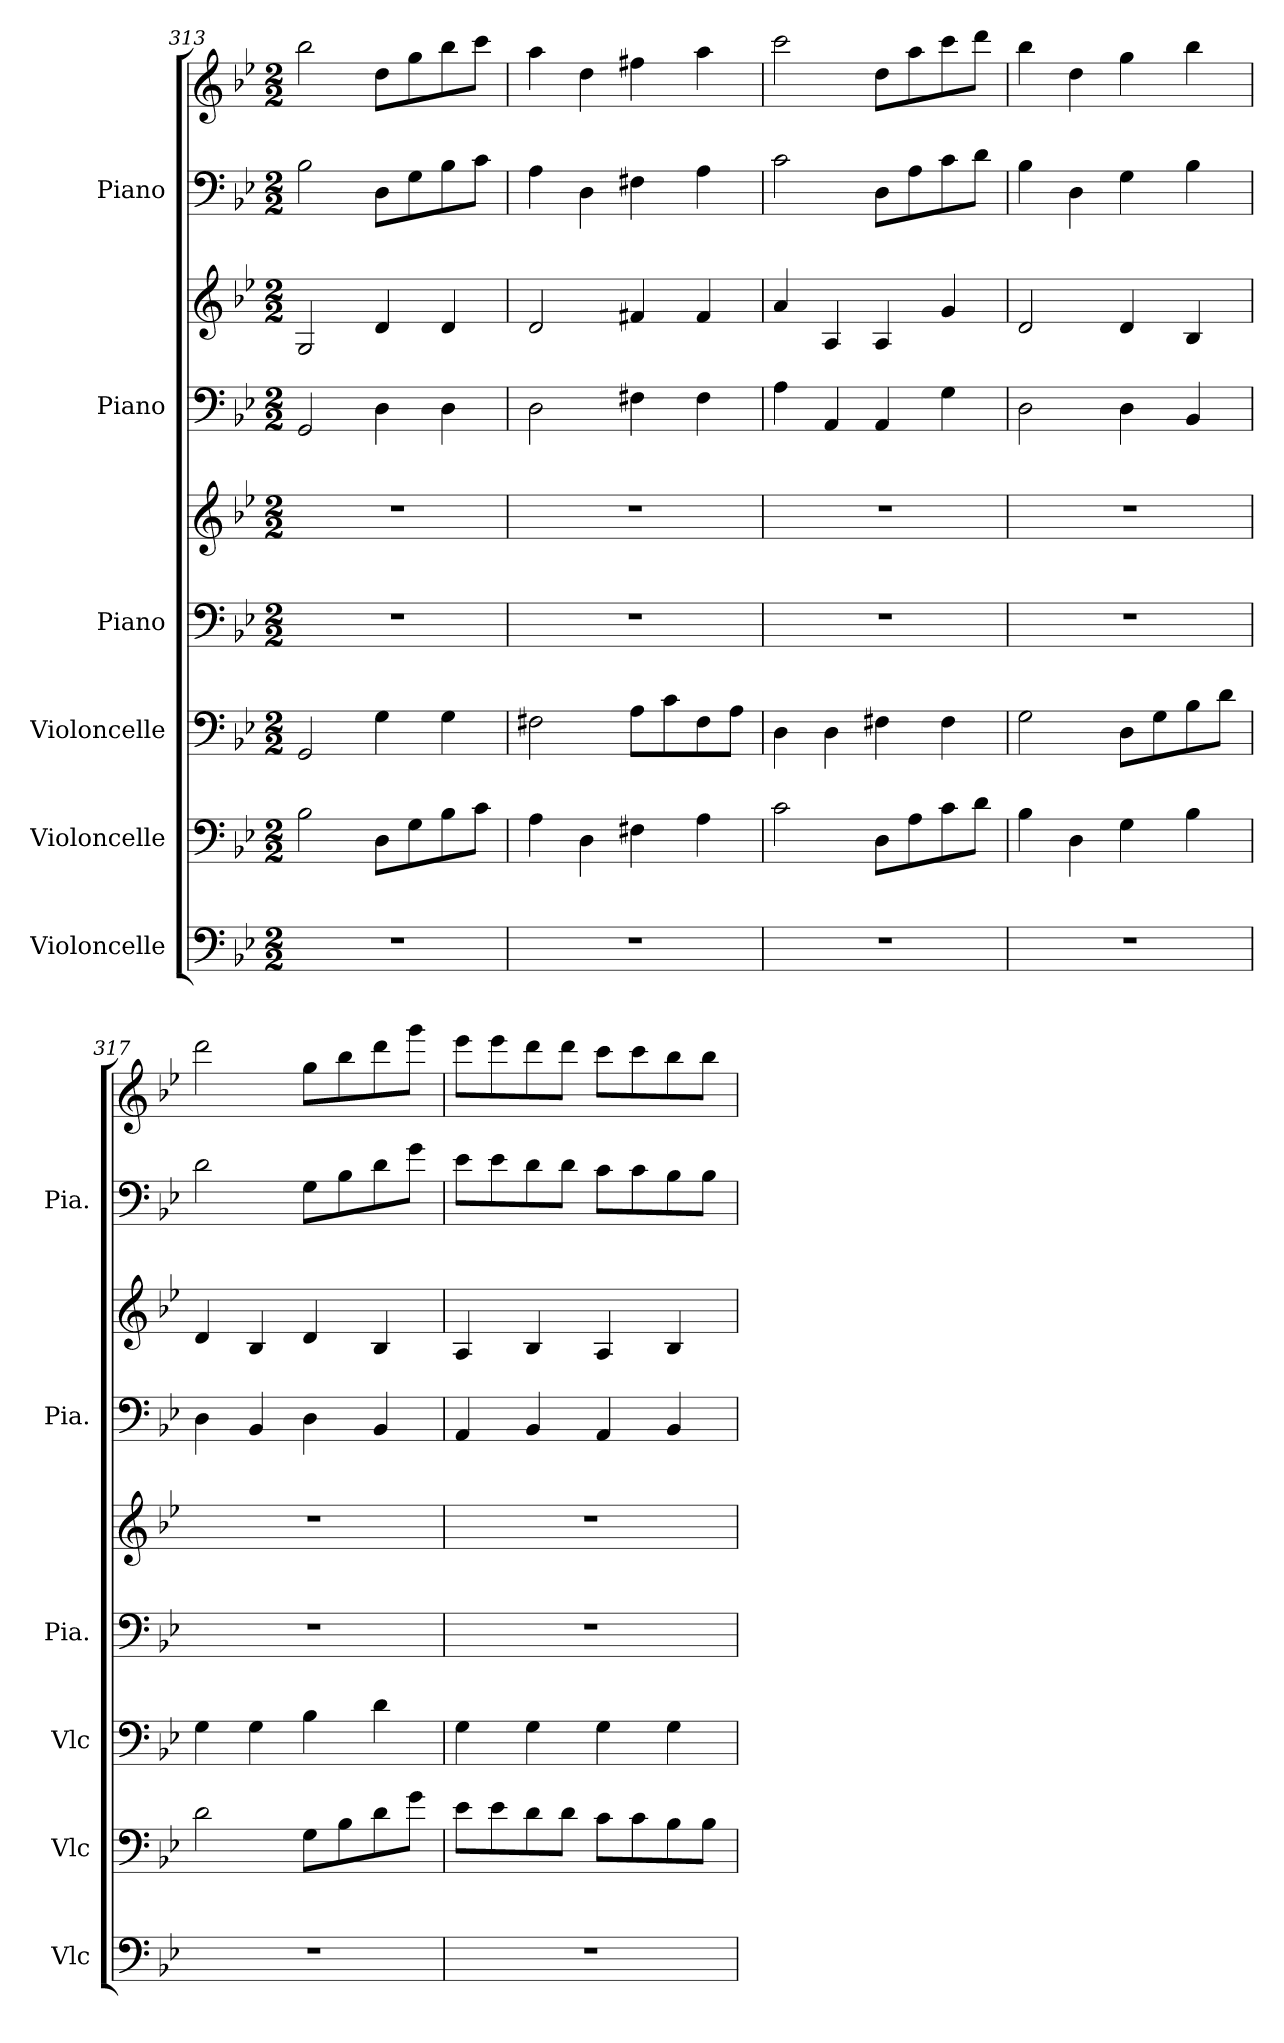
**kern	**kern	**kern	**kern	**kern	**kern	**kern	**kern	**kern
*part6	*part5	*part4	*part3	*part3	*part2	*part2	*part1	*part1
*staff9	*staff8	*staff7	*staff6	*staff5	*staff4	*staff3	*staff2	*staff1
*I"Violoncelle	*I"Violoncelle	*I"Violoncelle	*I"Piano	*	*I"Piano	*	*I"Piano	*
*I'Vlc	*I'Vlc	*I'Vlc	*I'Pia.	*	*I'Pia.	*	*I'Pia.	*
*clefF4	*clefF4	*clefF4	*clefF4	*clefG2	*clefF4	*clefG2	*clefF4	*clefG2
*k[b-e-]	*k[b-e-]	*k[b-e-]	*k[b-e-]	*k[b-e-]	*k[b-e-]	*k[b-e-]	*k[b-e-]	*k[b-e-]
*M2/2	*M2/2	*M2/2	*M2/2	*M2/2	*M2/2	*M2/2	*M2/2	*M2/2
=313	=313	=313	=313	=313	=313	=313	=313	=313
1r	2B-\	2GG/	1r	1r	2GG/	2G/	2B-\	2bb-\
.	8D\L	4G\	.	.	4D\	4d/	8D\L	8dd\L
.	8G\	.	.	.	.	.	8G\	8gg\
.	8B-\	4G\	.	.	4D\	4d/	8B-\	8bb-\
.	8c\J	.	.	.	.	.	8c\J	8ccc\J
=314	=314	=314	=314	=314	=314	=314	=314	=314
1r	4A\	2F#X\	1r	1r	2D\	2d/	4A\	4aa\
.	4D\	.	.	.	.	.	4D\	4dd\
.	4F#X\	8A\L	.	.	4F#X\	4f#X/	4F#X\	4ff#X\
.	.	8c\	.	.	.	.	.	.
.	4A\	8F#\	.	.	4F#\	4f#/	4A\	4aa\
.	.	8A\J	.	.	.	.	.	.
!!LO:PB:g=z
=315	=315	=315	=315	=315	=315	=315	=315	=315
1r	2c\	4D\	1r	1r	4A\	4a/	2c\	2ccc\
.	.	4D\	.	.	4AA/	4A/	.	.
.	8D\L	4F#X\	.	.	4AA/	4A/	8D\L	8dd\L
.	8A\	.	.	.	.	.	8A\	8aa\
.	8c\	4F#\	.	.	4G\	4g/	8c\	8ccc\
.	8d\J	.	.	.	.	.	8d\J	8ddd\J
=316	=316	=316	=316	=316	=316	=316	=316	=316
1r	4B-\	2G\	1r	1r	2D\	2d/	4B-\	4bb-\
.	4D\	.	.	.	.	.	4D\	4dd\
.	4G\	8D\L	.	.	4D\	4d/	4G\	4gg\
.	.	8G\	.	.	.	.	.	.
.	4B-\	8B-\	.	.	4BB-/	4B-/	4B-\	4bb-\
.	.	8d\J	.	.	.	.	.	.
=317	=317	=317	=317	=317	=317	=317	=317	=317
1r	2d\	4G\	1r	1r	4D\	4d/	2d\	2ddd\
.	.	4G\	.	.	4BB-/	4B-/	.	.
.	8G\L	4B-\	.	.	4D\	4d/	8G\L	8gg\L
.	8B-\	.	.	.	.	.	8B-\	8bb-\
.	8d\	4d\	.	.	4BB-/	4B-/	8d\	8ddd\
.	8g\J	.	.	.	.	.	8g\J	8ggg\J
=318	=318	=318	=318	=318	=318	=318	=318	=318
1r	8e-\L	4G\	1r	1r	4AA/	4A/	8e-\L	8eee-\L
.	8e-\	.	.	.	.	.	8e-\	8eee-\
.	8d\	4G\	.	.	4BB-/	4B-/	8d\	8ddd\
.	8d\J	.	.	.	.	.	8d\J	8ddd\J
.	8c\L	4G\	.	.	4AA/	4A/	8c\L	8ccc\L
.	8c\	.	.	.	.	.	8c\	8ccc\
.	8B-\	4G\	.	.	4BB-/	4B-/	8B-\	8bb-\
.	8B-\J	.	.	.	.	.	8B-\J	8bb-\J
=	=	=	=	=	=	=	=	=
*-	*-	*-	*-	*-	*-	*-	*-	*-
